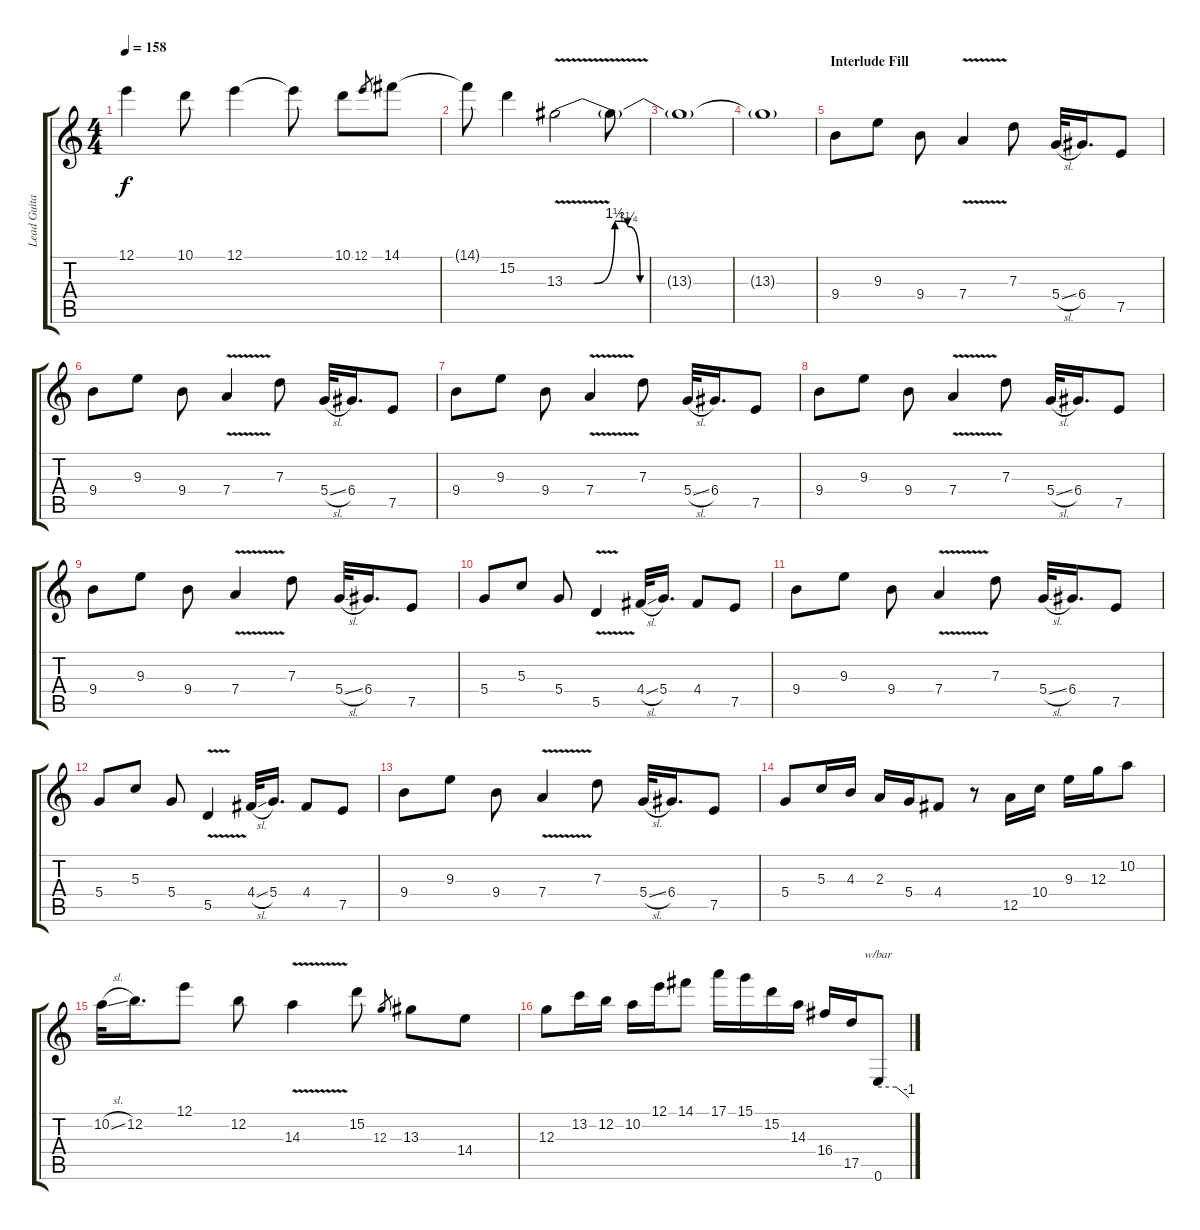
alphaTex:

\track ("Lead Guitar" "Lead Guita") {instrument overdrivenguitar}
\staff {score tabs}
\tuning (E4 B3 G3 D3 A2 E2) {hide}
\ts (4 4)
\tempo 158
\clef g2
\ks c
12.1.4{dy f} 10.1.8 12.1.4 12.1{t}.8 10.1.8 12.1.8{gr} 14.1.8 |
14.1{t}.8 15.2.4 13.3{be (custom 0 0 7 0 12 6 15 5 18 0 60 0) v}.2 13.3{t}.8 |
13.3{t}.1 |
13.3{t}.1 |
\section ("" "Interlude Fill")
9.4.8 9.3.8 9.4.8 7.4{v}.4 7.3.8 5.4{sl}.32 6.4.16{d} 7.5.8 |
9.4.8 9.3.8 9.4.8 7.4{v}.4 7.3.8 5.4{sl}.32 6.4.16{d} 7.5.8 |
9.4.8 9.3.8 9.4.8 7.4{v}.4 7.3.8 5.4{sl}.32 6.4.16{d} 7.5.8 |
9.4.8 9.3.8 9.4.8 7.4{v}.4 7.3.8 5.4{sl}.32 6.4.16{d} 7.5.8 |
9.4.8 9.3.8 9.4.8 7.4{v}.4 7.3.8 5.4{sl}.32 6.4.16{d} 7.5.8 |
5.4.8 5.3.8 5.4.8 5.5{v}.4 4.4{sl}.32 5.4.16{d} 4.4.8 7.5.8 |
9.4.8 9.3.8 9.4.8 7.4{v}.4 7.3.8 5.4{sl}.32 6.4.16{d} 7.5.8 |
5.4.8 5.3.8 5.4.8 5.5{v}.4 4.4{sl}.32 5.4.16{d} 4.4.8 7.5.8 |
9.4.8 9.3.8 9.4.8 7.4{v}.4 7.3.8 5.4{sl}.32 6.4.16{d} 7.5.8 |
5.4.8 5.3.16 4.3.16 2.3.16 5.4.16 4.4.8 r.8 12.5.16 10.4.16 9.3.16 12.3.16 10.2.8 |
10.2{sl}.32 12.2.16{d} 12.1.8 12.2.8 14.3{v}.4 15.2.8 12.3.8{gr} 13.3.8 14.4.8 |
12.3.8 13.2.16 12.2.16 10.2.16 12.1.16 14.1.8 17.1.16 15.1.16 15.2.16 14.3.16 16.4.16 17.5.16 0.6.8{tbe (custom default 0 0 35 0 60 -4)}
